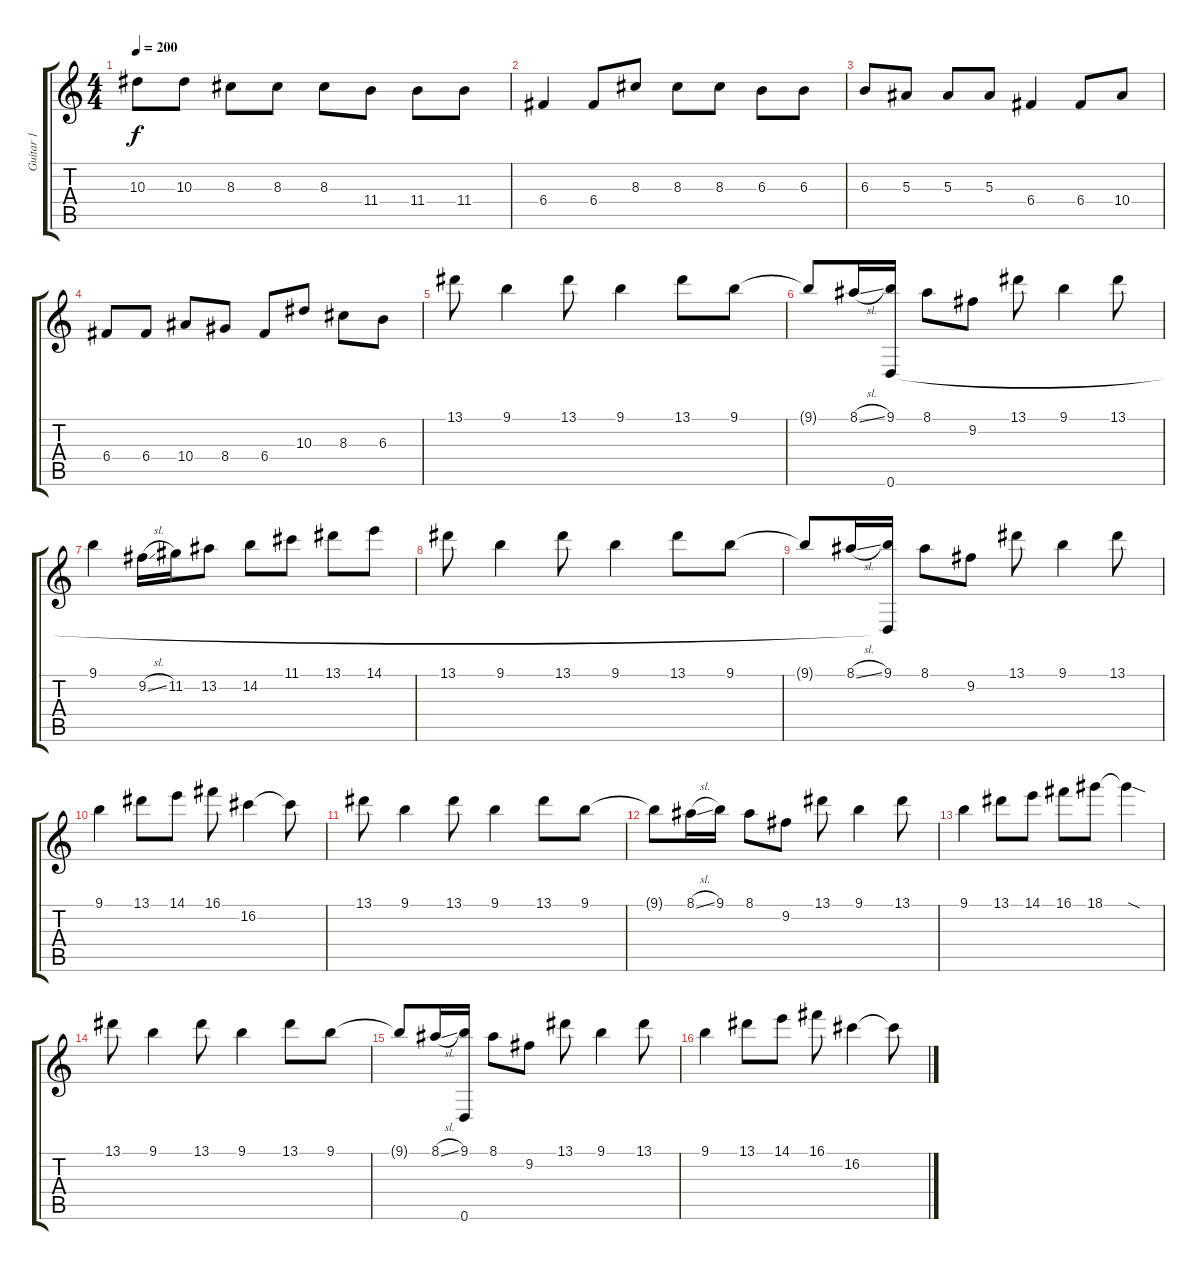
\track ("Guitar 1" "Guitar 1") {instrument distortionguitar}
\staff {score tabs}
\tuning (D4 A3 F3 C3 G2 D2) {hide}
\ts (4 4)
\tempo 200
\clef g2
\ks c
10.3.8{dy f} 10.3.8 8.3.8 8.3.8 8.3.8 11.4.8 11.4.8 11.4.8 |
6.4.4 6.4.8 8.3.8 8.3.8 8.3.8 6.3.8 6.3.8 |
6.3.8 5.3.8 5.3.8 5.3.8 6.4.4 6.4.8 10.4.8 |
6.4.8 6.4.8 10.4.8 8.4.8 6.4.8 10.3.8 8.3.8 6.3.8 |
13.1.8 9.1.4 13.1.8 9.1.4 13.1.8 9.1.8 |
9.1{t}.8 8.1{sl}.16 (9.1 0.6).16 8.1.8 9.2.8 13.1.8 9.1.4 13.1.8 |
9.1.4 9.2{sl}.16 11.2.16 13.2.8 14.2.8 11.1.8 13.1.8 14.1.8 |
13.1.8 9.1.4 13.1.8 9.1.4 13.1.8 9.1.8 |
9.1{t}.8 8.1{sl}.16 (9.1 0.6{t}).16 8.1.8 9.2.8 13.1.8 9.1.4 13.1.8 |
9.1.4 13.1.8 14.1.8 16.1.8 16.2.4 16.2{t}.8 |
13.1.8 9.1.4 13.1.8 9.1.4 13.1.8 9.1.8 |
9.1{t}.8 8.1{sl}.16 9.1.16 8.1.8 9.2.8 13.1.8 9.1.4 13.1.8 |
9.1.4 13.1.8 14.1.8 16.1.8 18.1.8 18.1{sod t}.4 |
13.1.8 9.1.4 13.1.8 9.1.4 13.1.8 9.1.8 |
9.1{t}.8 8.1{sl}.16 (9.1 0.6).16 8.1.8 9.2.8 13.1.8 9.1.4 13.1.8 |
9.1.4 13.1.8 14.1.8 16.1.8 16.2.4 16.2{t}.8
